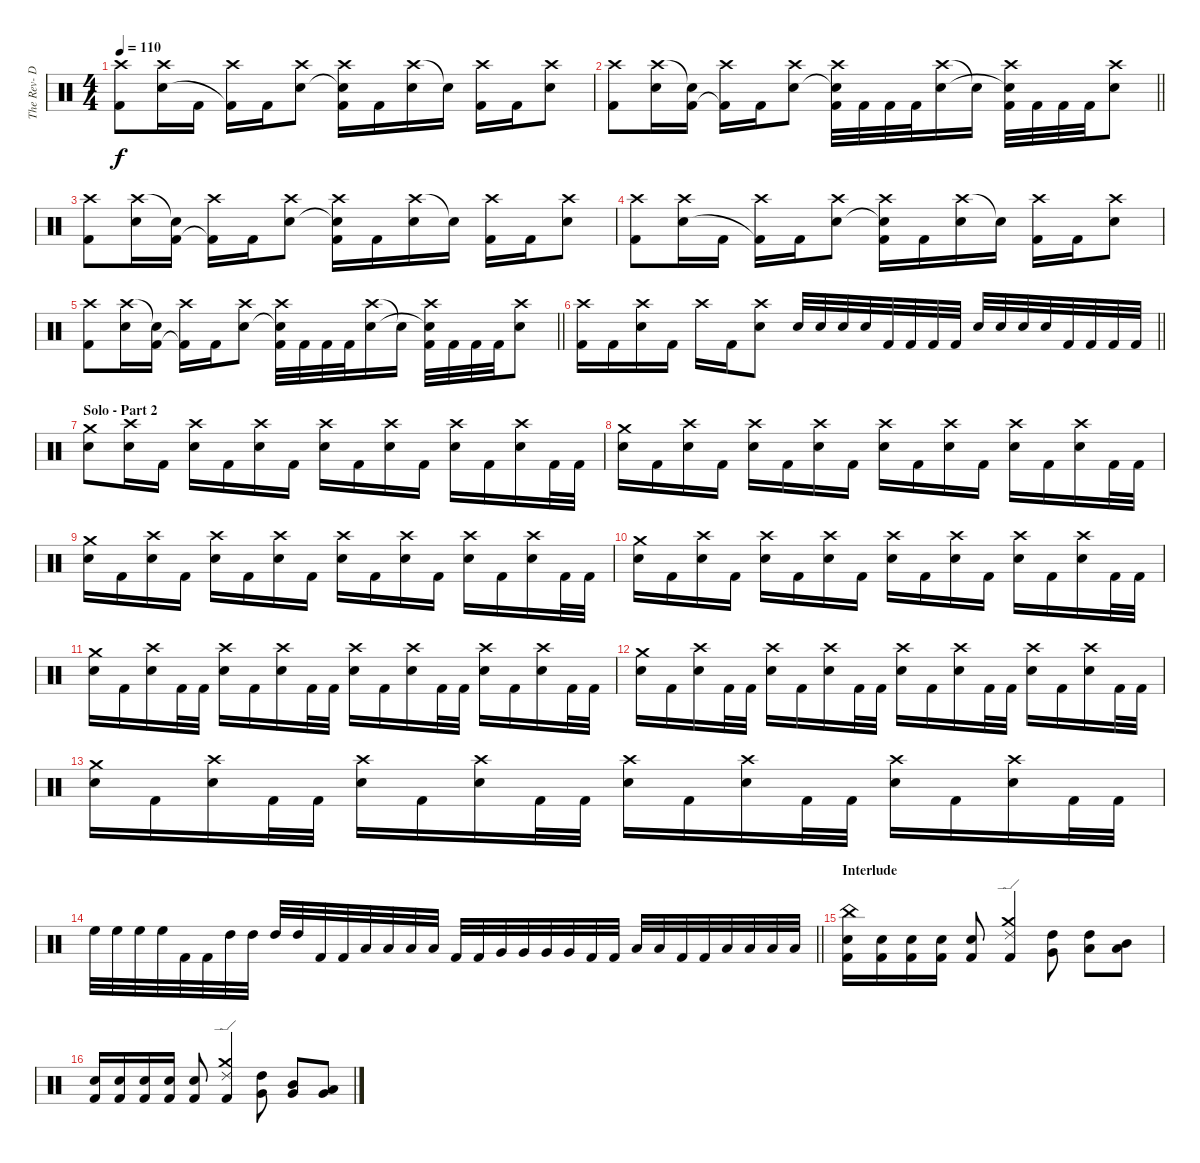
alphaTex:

\track ("The Rev- Drums" "The Rev- D") {instrument percussion}
\staff {score}
\articulation defaults
\ts (4 4)
\tempo 110
\clef neutral
\ks c
("Crash high (hit)" "Kick (hit) 2").8{dy f} ("Crash high (hit)" "Electric Snare (hit)").16 "Kick (hit) 2".16 ("Crash high (hit)" "Kick (hit) 2"{t}).16 "Kick (hit) 2".16 ("Crash high (hit)" "Electric Snare (hit)").8 ("Crash high (hit)" "Snare (hit) 2"{t} "Kick (hit) 2").16 "Kick (hit) 2".16 ("Crash high (hit)" "Electric Snare (hit)").16 "Snare (hit) 2"{t}.16 ("Crash high (hit)" "Kick (hit) 2").16 "Kick (hit) 2".16 ("Crash high (hit)" "Electric Snare (hit)").8 |
\barLineRight lightlight
("Crash high (hit)" "Kick (hit) 2").8 ("Crash high (hit)" "Electric Snare (hit)").16 ("Snare (hit)"{t} "Kick (hit) 2").16 ("Crash high (hit)" "Kick (hit) 2"{t}).16 "Kick (hit) 2".16 ("Crash high (hit)" "Electric Snare (hit)").8 ("Crash high (hit)" "Snare (hit) 2"{t} "Kick (hit) 2").32 "Kick (hit) 2".32 "Kick (hit) 2".32 "Kick (hit) 2".32 ("Crash high (hit)" "Electric Snare (hit)").16 "Snare (hit) 2"{t}.16 ("Crash high (hit)" "Snare (hit) 2"{t} "Kick (hit) 2").32 "Kick (hit) 2".32 "Kick (hit) 2".32 "Kick (hit) 2".32 ("Crash high (hit)" "Electric Snare (hit)").8 |
("Crash high (hit)" "Kick (hit) 2").8 ("Crash high (hit)" "Electric Snare (hit)").16 ("Snare (hit)"{t} "Kick (hit) 2").16 ("Crash high (hit)" "Kick (hit) 2"{t}).16 "Kick (hit) 2".16 ("Crash high (hit)" "Electric Snare (hit)").8 ("Crash high (hit)" "Snare (hit) 2"{t} "Kick (hit) 2").16 "Kick (hit) 2".16 ("Crash high (hit)" "Electric Snare (hit)").16 "Snare (hit) 2"{t}.16 ("Crash high (hit)" "Kick (hit) 2").16 "Kick (hit) 2".16 ("Crash high (hit)" "Electric Snare (hit)").8 |
("Crash high (hit)" "Kick (hit) 2").8 ("Crash high (hit)" "Electric Snare (hit)").16 "Kick (hit) 2".16 ("Crash high (hit)" "Kick (hit) 2"{t}).16 "Kick (hit) 2".16 ("Crash high (hit)" "Electric Snare (hit)").8 ("Crash high (hit)" "Snare (hit) 2"{t} "Kick (hit) 2").16 "Kick (hit) 2".16 ("Crash high (hit)" "Electric Snare (hit)").16 "Snare (hit) 2"{t}.16 ("Crash high (hit)" "Kick (hit) 2").16 "Kick (hit) 2".16 ("Crash high (hit)" "Electric Snare (hit)").8 |
\barLineRight lightlight
("Crash high (hit)" "Kick (hit) 2").8 ("Crash high (hit)" "Electric Snare (hit)").16 ("Snare (hit)"{t} "Kick (hit) 2").16 ("Crash high (hit)" "Kick (hit) 2"{t}).16 "Kick (hit) 2".16 ("Crash high (hit)" "Electric Snare (hit)").8 ("Crash high (hit)" "Snare (hit) 2"{t} "Kick (hit) 2").32 "Kick (hit) 2".32 "Kick (hit) 2".32 "Kick (hit) 2".32 ("Crash high (hit)" "Electric Snare (hit)").16 "Snare (hit) 2"{t}.16 ("Crash high (hit)" "Snare (hit) 2"{t} "Kick (hit) 2").32 "Kick (hit) 2".32 "Kick (hit) 2".32 "Kick (hit) 2".32 ("Crash high (hit)" "Electric Snare (hit)").8 |
\barLineRight lightlight
("Crash high (hit)" "Kick (hit) 2").16 "Kick (hit) 2".16 ("Crash high (hit)" "Snare (hit) 2").16 "Kick (hit) 2".16 "Crash high (hit)".16 "Kick (hit) 2".16 ("Crash high (hit)" "Snare (hit) 2").8 "Snare (hit) 2".32 "Snare (hit) 2".32 "Snare (hit) 2".32 "Snare (hit) 2".32 "Kick (hit) 2".32 "Kick (hit) 2".32 "Kick (hit) 2".32 "Kick (hit) 2".32 "Snare (hit) 2".32 "Snare (hit) 2".32 "Snare (hit) 2".32 "Snare (hit) 2".32 "Kick (hit) 2".32 "Kick (hit) 2".32 "Kick (hit) 2".32 "Kick (hit) 2".32 |
\section ("" "Solo - Part 2")
("Crash medium (hit)" "Snare (hit) 2").8 ("Crash high (hit)" "Snare (hit) 2").16 "Kick (hit) 2".16 ("Crash high (hit)" "Snare (hit) 2").16 "Kick (hit) 2".16 ("Crash high (hit)" "Snare (hit) 2").16 "Kick (hit) 2".16 ("Crash high (hit)" "Snare (hit) 2").16 "Kick (hit) 2".16 ("Crash high (hit)" "Snare (hit) 2").16 "Kick (hit) 2".16 ("Crash high (hit)" "Snare (hit) 2").16 "Kick (hit) 2".16 ("Crash high (hit)" "Snare (hit) 2").16 "Kick (hit) 2".32 "Kick (hit) 2".32 |
("Crash medium (hit)" "Snare (hit) 2").16 "Kick (hit) 2".16 ("Crash high (hit)" "Snare (hit) 2").16 "Kick (hit) 2".16 ("Crash high (hit)" "Snare (hit) 2").16 "Kick (hit) 2".16 ("Crash high (hit)" "Snare (hit) 2").16 "Kick (hit) 2".16 ("Crash high (hit)" "Snare (hit) 2").16 "Kick (hit) 2".16 ("Crash high (hit)" "Snare (hit) 2").16 "Kick (hit) 2".16 ("Crash high (hit)" "Snare (hit) 2").16 "Kick (hit) 2".16 ("Crash high (hit)" "Snare (hit) 2").16 "Kick (hit) 2".32 "Kick (hit) 2".32 |
("Crash medium (hit)" "Snare (hit) 2").16 "Kick (hit) 2".16 ("Crash high (hit)" "Snare (hit) 2").16 "Kick (hit) 2".16 ("Crash high (hit)" "Snare (hit) 2").16 "Kick (hit) 2".16 ("Crash high (hit)" "Snare (hit) 2").16 "Kick (hit) 2".16 ("Crash high (hit)" "Snare (hit) 2").16 "Kick (hit) 2".16 ("Crash high (hit)" "Snare (hit) 2").16 "Kick (hit) 2".16 ("Crash high (hit)" "Snare (hit) 2").16 "Kick (hit) 2".16 ("Crash high (hit)" "Snare (hit) 2").16 "Kick (hit) 2".32 "Kick (hit) 2".32 |
("Crash medium (hit)" "Snare (hit) 2").16 "Kick (hit) 2".16 ("Crash high (hit)" "Snare (hit) 2").16 "Kick (hit) 2".16 ("Crash high (hit)" "Snare (hit) 2").16 "Kick (hit) 2".16 ("Crash high (hit)" "Snare (hit) 2").16 "Kick (hit) 2".16 ("Crash high (hit)" "Snare (hit) 2").16 "Kick (hit) 2".16 ("Crash high (hit)" "Snare (hit) 2").16 "Kick (hit) 2".16 ("Crash high (hit)" "Snare (hit) 2").16 "Kick (hit) 2".16 ("Crash high (hit)" "Snare (hit) 2").16 "Kick (hit) 2".32 "Kick (hit) 2".32 |
("Crash medium (hit)" "Snare (hit) 2").16 "Kick (hit) 2".16 ("Crash high (hit)" "Snare (hit) 2").16 "Kick (hit) 2".32 "Kick (hit) 2".32 ("Crash high (hit)" "Snare (hit) 2").16 "Kick (hit) 2".16 ("Crash high (hit)" "Snare (hit) 2").16 "Kick (hit) 2".32 "Kick (hit) 2".32 ("Crash high (hit)" "Snare (hit) 2").16 "Kick (hit) 2".16 ("Crash high (hit)" "Snare (hit) 2").16 "Kick (hit) 2".32 "Kick (hit) 2".32 ("Crash high (hit)" "Snare (hit) 2").16 "Kick (hit) 2".16 ("Crash high (hit)" "Snare (hit) 2").16 "Kick (hit) 2".32 "Kick (hit) 2".32 |
("Crash medium (hit)" "Snare (hit) 2").16 "Kick (hit) 2".16 ("Crash high (hit)" "Snare (hit) 2").16 "Kick (hit) 2".32 "Kick (hit) 2".32 ("Crash high (hit)" "Snare (hit) 2").16 "Kick (hit) 2".16 ("Crash high (hit)" "Snare (hit) 2").16 "Kick (hit) 2".32 "Kick (hit) 2".32 ("Crash high (hit)" "Snare (hit) 2").16 "Kick (hit) 2".16 ("Crash high (hit)" "Snare (hit) 2").16 "Kick (hit) 2".32 "Kick (hit) 2".32 ("Crash high (hit)" "Snare (hit) 2").16 "Kick (hit) 2".16 ("Crash high (hit)" "Snare (hit) 2").16 "Kick (hit) 2".32 "Kick (hit) 2".32 |
("Crash medium (hit)" "Snare (hit) 2").16 "Kick (hit) 2".16 ("Crash high (hit)" "Snare (hit) 2").16 "Kick (hit) 2".32 "Kick (hit) 2".32 ("Crash high (hit)" "Snare (hit) 2").16 "Kick (hit) 2".16 ("Crash high (hit)" "Snare (hit) 2").16 "Kick (hit) 2".32 "Kick (hit) 2".32 ("Crash high (hit)" "Snare (hit) 2").16 "Kick (hit) 2".16 ("Crash high (hit)" "Snare (hit) 2").16 "Kick (hit) 2".32 "Kick (hit) 2".32 ("Crash high (hit)" "Snare (hit) 2").16 "Kick (hit) 2".16 ("Crash high (hit)" "Snare (hit) 2").16 "Kick (hit) 2".32 "Kick (hit) 2".32 |
\barLineRight lightlight "High Floor Tom (hit)".32 "High Floor Tom (hit)".32 "High Floor Tom (hit)".32 "High Floor Tom (hit)".32 "Kick (hit) 2".32 "Kick (hit) 2".32 "High Tom (hit)".32 "High Tom (hit)".32 "High Tom (hit)".32 "High Tom (hit)".32 "Kick (hit) 2".32 "Kick (hit) 2".32 "Low Tom (hit)".32 "Low Tom (hit)".32 "Low Tom (hit)".32 "Low Tom (hit)".32 "Kick (hit) 2".32 "Kick (hit) 2".32 "Very Low Tom (hit)".32 "Very Low Tom (hit)".32 "Very Low Tom (hit)".32 "Very Low Tom (hit)".32 "Kick (hit) 2".32 "Kick (hit) 2".32 "Low Floor Tom (hit)".32 "Low Floor Tom (hit)".32 "Kick (hit) 2".32 "Kick (hit) 2".32 "Low Floor Tom (hit)".32 "Low Floor Tom (hit)".32 "Low Floor Tom (hit)".32 "Low Floor Tom (hit)".32
|
\section ("" "Interlude")
("China (hit)" "Electric Snare (hit)" "Kick (hit) 2").16 ("Electric Snare (hit)" "Kick (hit) 2").16 ("Electric Snare (hit)" "Kick (hit) 2").16 ("Electric Snare (hit)" "Kick (hit) 2").16 ("Electric Snare (hit)" "Kick (hit) 2").8 ("Crash medium (hit)" "Ride (edge) 2" "Kick (hit) 2").4 ("High Tom (hit)" "Very Low Tom (hit)").8 ("High Tom (hit)" "Low Tom (hit)").8 ("Mid Tom (hit)" "Low Floor Tom (hit)").8 |
("Electric Snare (hit)" "Kick (hit) 2").16 ("Electric Snare (hit)" "Kick (hit) 2").16 ("Electric Snare (hit)" "Kick (hit) 2").16 ("Electric Snare (hit)" "Kick (hit) 2").16 ("Electric Snare (hit)" "Kick (hit) 2").8 ("Crash medium (hit)" "Ride (edge) 2" "Kick (hit) 2").4 ("High Tom (hit)" "Very Low Tom (hit)").8 ("Mid Tom (hit)" "Very Low Tom (hit)").8 ("Low Tom (hit)" "Very Low Tom (hit)").8
